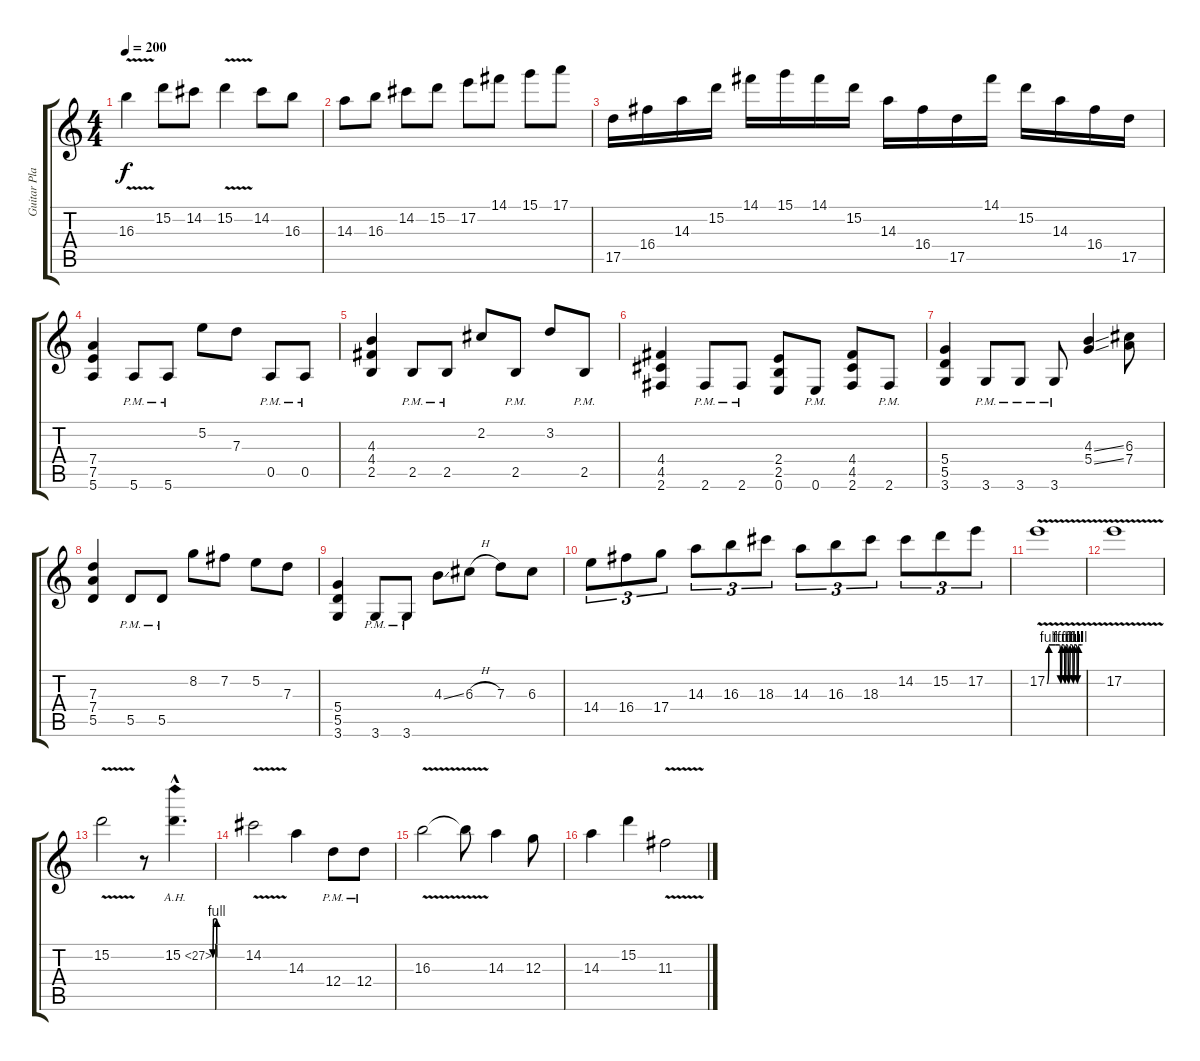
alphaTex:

\track ("Guitar Player" "Guitar Pla") {instrument distortionguitar}
\staff {score tabs}
\tuning (E4 B3 G3 D3 A2 E2) {hide}
\ts (4 4)
\tempo 200
\clef g2
\ks c
16.3{v}.4{dy f} 15.2.8 14.2.8 15.2{v}.4 14.2.8 16.3.8 |
14.3.8 16.3.8 14.2.8 15.2.8 17.2.8 14.1.8 15.1.8 17.1.8 |
17.5.16 16.4.16 14.3.16 15.2.16 14.1.16 15.1.16 14.1.16 15.2.16 14.3.16 16.4.16 17.5.16 14.1.16 15.2.16 14.3.16 16.4.16 17.5.16 |
(7.4 7.5 5.6).4 5.6{pm}.8 5.6{pm}.8 5.2.8 7.3.8 0.5{pm}.8 0.5{pm}.8 |
(4.3 4.4 2.5).4 2.5{pm}.8 2.5{pm}.8 2.2.8 2.5{pm}.8 3.2.8 2.5{pm}.8 |
(4.4 4.5 2.6).4 2.6{pm}.8 2.6{pm}.8 (2.4 2.5 0.6).8 0.6{pm}.8 (4.4 4.5 2.6).8 2.6{pm}.8 |
(5.4 5.5 3.6).4 3.6{pm}.8 3.6{pm}.8 3.6{pm}.8 (4.3{ss} 5.4{ss}).4 (6.3 7.4).8 |
(7.3 7.4 5.5).4 5.5{pm}.8 5.5{pm}.8 8.2.8 7.2.8 5.2.8 7.3.8 |
(5.4 5.5 3.6).4 3.6{pm}.8 3.6{pm}.8 4.3{ss}.8 6.3{h}.8 7.3.8 6.3.8 |
14.4.8{tu (3 2)} 16.4.8{tu (3 2)} 17.4.8{tu (3 2)} 14.3.8{tu (3 2)} 16.3.8{tu (3 2)} 18.3.8{tu (3 2)} 14.3.8{tu (3 2)} 16.3.8{tu (3 2)} 18.3.8{tu (3 2)} 14.2.8{tu (3 2)} 15.2.8{tu (3 2)} 17.2.8{tu (3 2)} |
17.2{be (custom 0 0 3 4 14 4 21 4 23 0 25 4 28 4 30 0 32 4 34 4 36 0 39 4 42 4 44 0 46 4 49 4 51 0 53 4 58 4 60 4) v}.1 |
17.2{v}.1 |
15.2{v}.2 r.8 15.2{be (custom 0 0 2 4 34 4 40 0 60 0) ah 12 hac}.4{d} |
14.2{v}.2 14.3.4 12.4{pm}.8 12.4{pm}.8 |
16.3{v}.2 16.3{t}.8 14.3.4 12.3.8 |
14.3.4 15.2.4 11.3{v}.2
